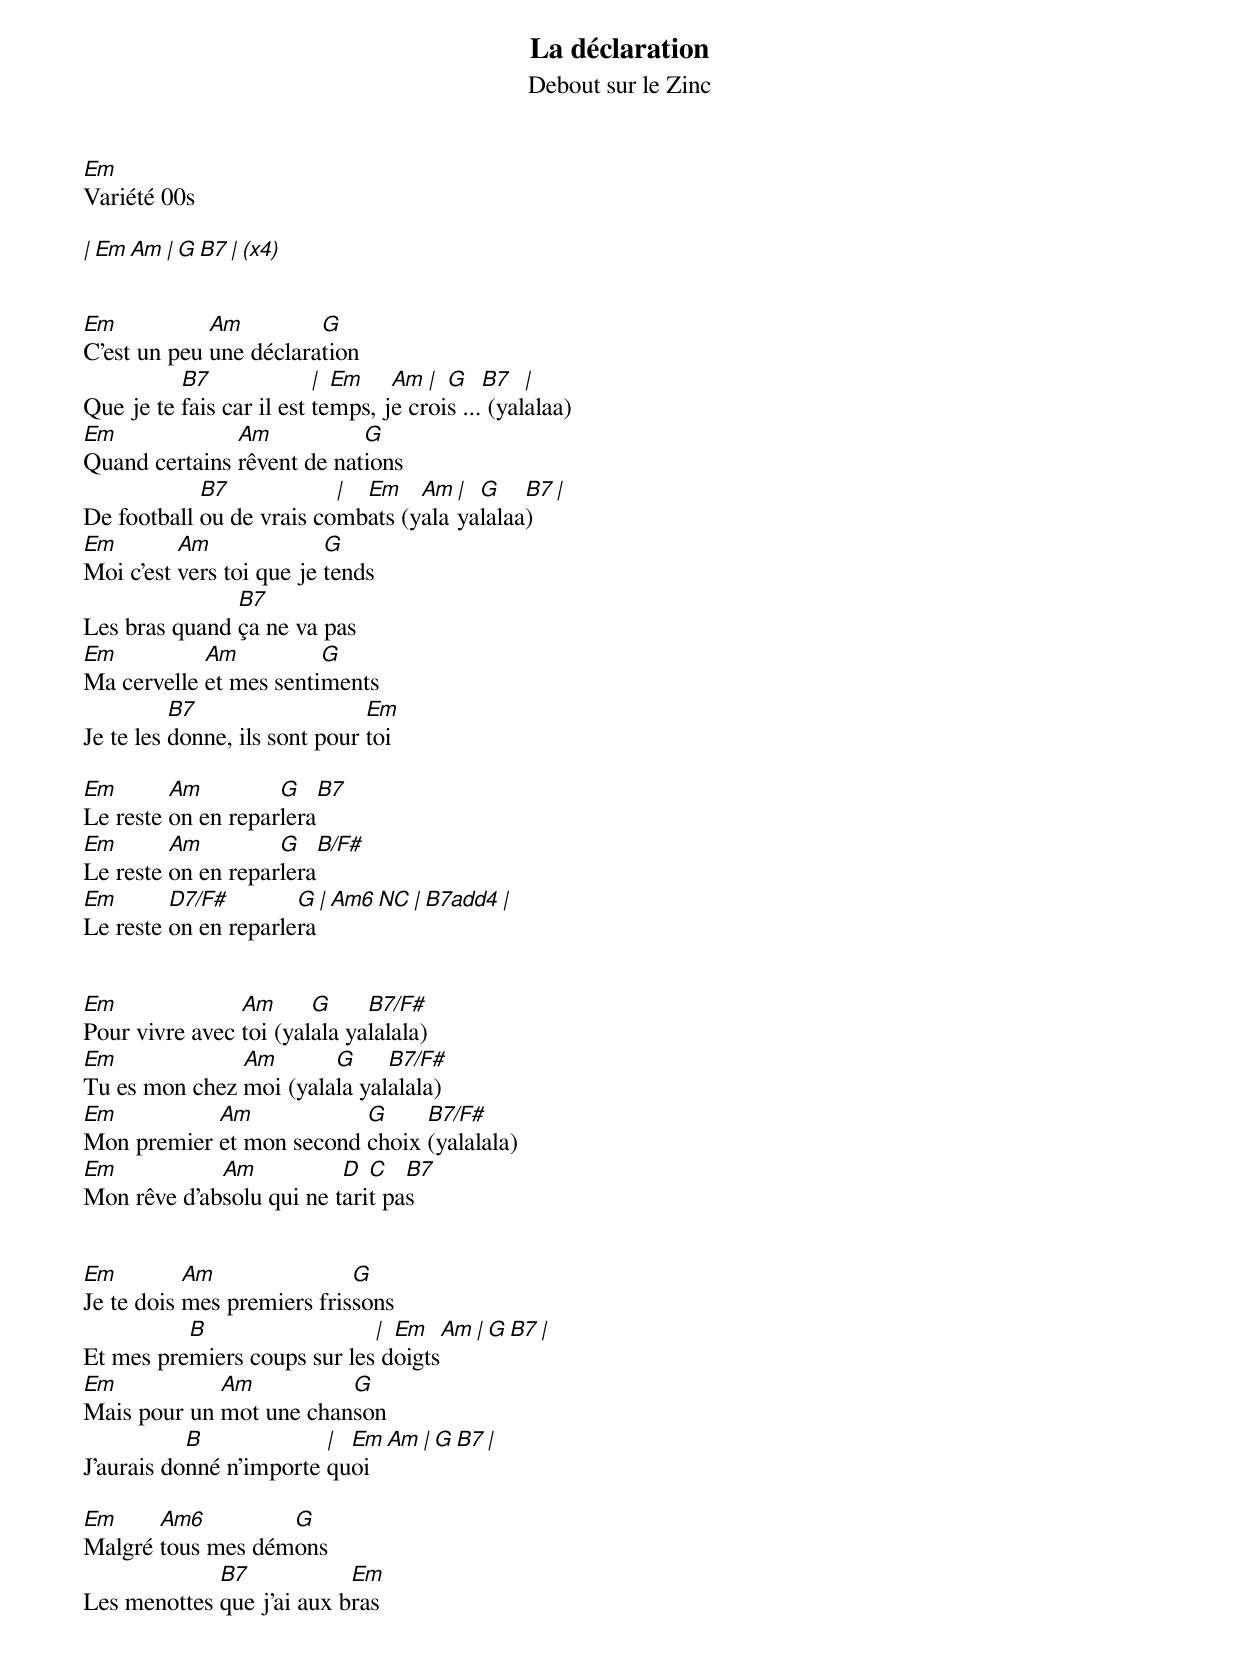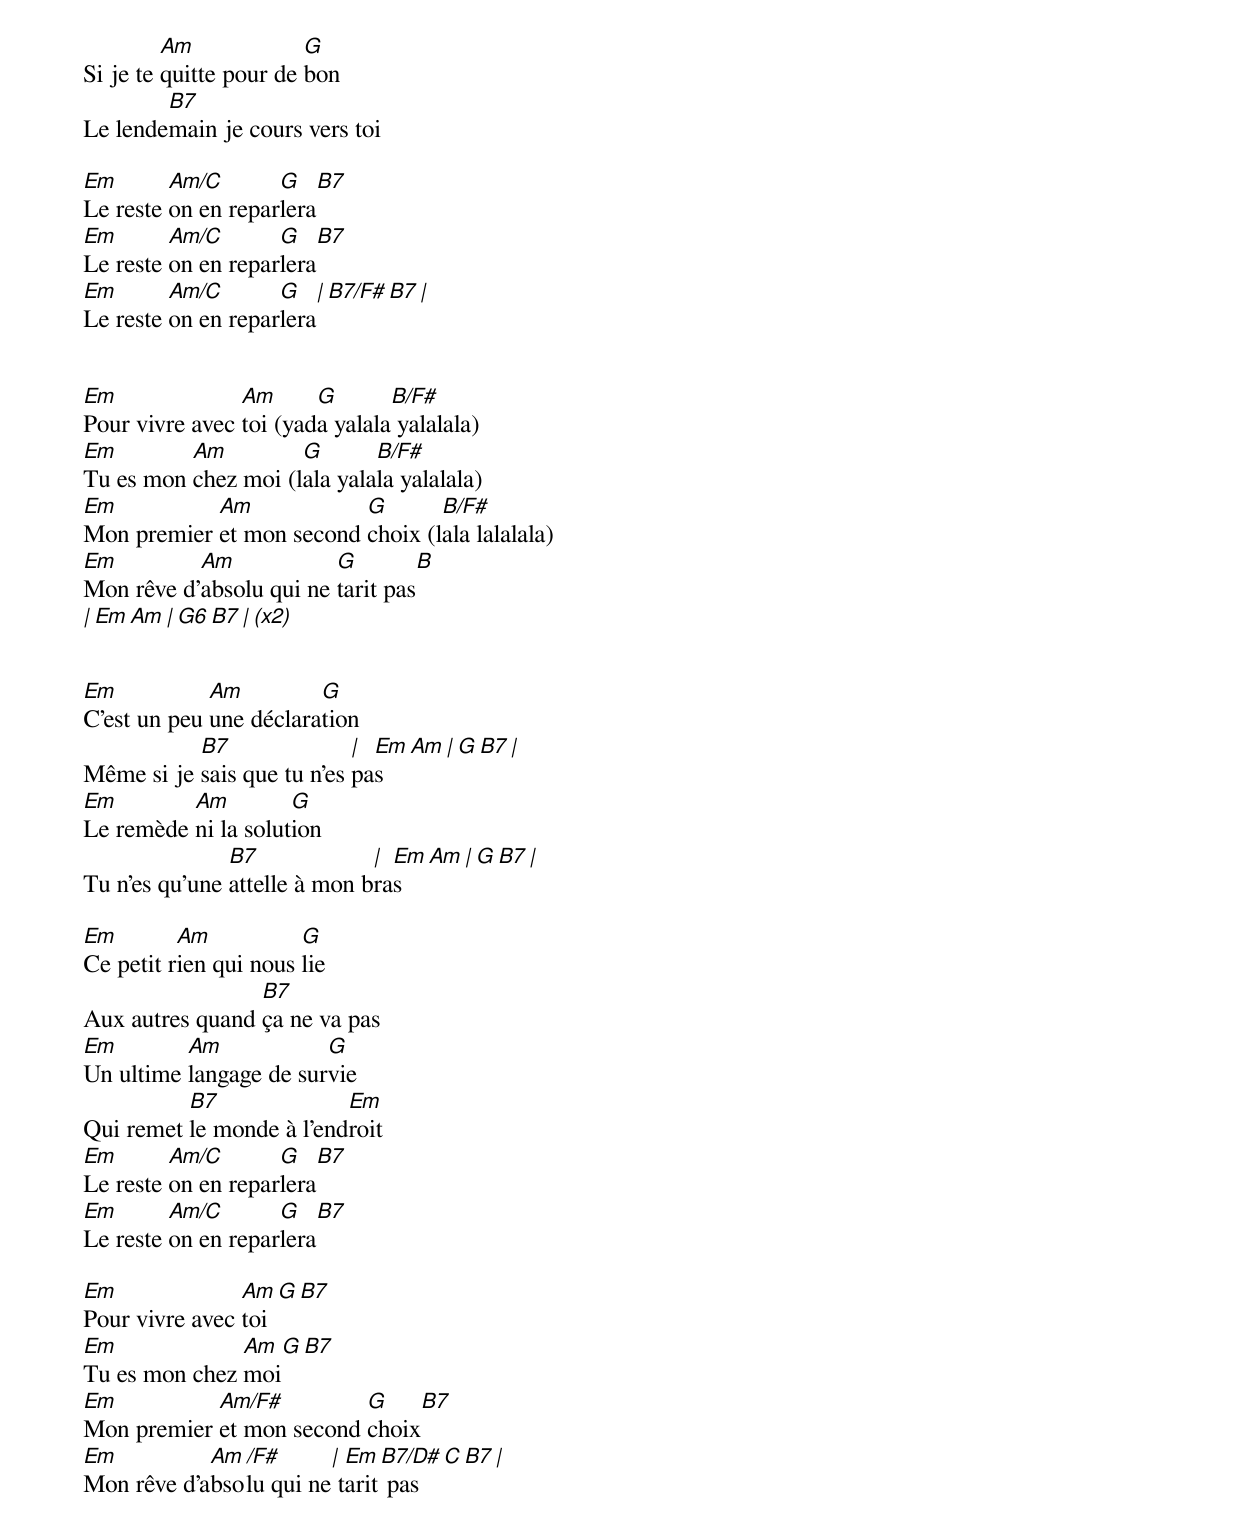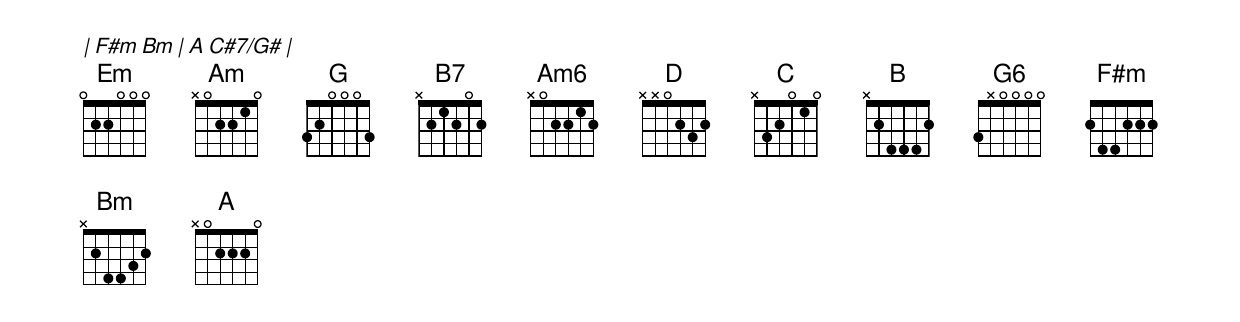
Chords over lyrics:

La déclaration
Debout sur le Zinc
Em
Variété 00s

| Em    Am  | G    B7   | (x4)


Em           Am         G
C'est un peu une déclaration
          B7              | Em    Am  | G    B7   |
Que je te fais car il est temps, je crois ... (yalalaa)
Em             Am           G
Quand certains rêvent de nations
            B7            | Em    Am  | G    B7   |
De football ou de vrais combats (yala yalalaa)
Em        Am              G
Moi c'est vers toi que je tends
               B7
Les bras quand ça ne va pas
Em          Am          G
Ma cervelle et mes sentiments
          B7                   Em
Je te les donne, ils sont pour toi

Em       Am         G       B7
Le reste on en reparlera
Em       Am         G       B/F#
Le reste on en reparlera
Em       D7/F#        G      | Am6 (NC) |  B7add4   |
Le reste on en reparlera


Em              Am      G     B7/F#
Pour vivre avec toi (yalala yalalala)
Em             Am       G     B7/F#
Tu es mon chez moi (yalala yalalala)
Em          Am            G     B7/F#
Mon premier et mon second choix (yalalala)
Em           Am           D  C   B7
Mon rêve d'absolu qui ne tarit pas


Em         Am               G
Je te dois mes premiers frissons
          B                  | Em     Am  | G    B7  |
Et mes premiers coups sur les doigts
Em           Am          G
Mais pour un mot une chanson
           B             | Em     Am  | G    B7  |
J'aurais donné n'importe quoi

Em     Am6         G
Malgré tous mes démons
             B7            Em
Les menottes que j'ai aux bras
         Am             G
Si je te quitte pour de bon
        B7
Le lendemain je cours vers toi

Em       Am/C       G       B7
Le reste on en reparlera
Em       Am/C       G       B7
Le reste on en reparlera
Em       Am/C       G      | B7/F#  B7 |
Le reste on en reparlera


Em              Am      G       B/F#
Pour vivre avec toi (yada yalala yalalala)
Em        Am         G       B/F#
Tu es mon chez moi (lala yalala yalalala)
Em          Am            G       B/F#
Mon premier et mon second choix (lala lalalala)
Em         Am            G          B
Mon rêve d'absolu qui ne tarit pas
| Em    Am  | G6   B7   | (x2)


Em           Am         G
C'est un peu une déclaration
           B7               | Em     Am  | G    B7  |
Même si je sais que tu n'es pas
Em        Am         G
Le remède ni la solution
               B7             | Em     Am  | G    B7  |
Tu n'es qu'une attelle à mon bras

Em        Am           G
Ce petit rien qui nous lie
                 B7
Aux autres quand ça ne va pas
Em        Am            G
Un ultime langage de survie
          B7              Em
Qui remet le monde à l'endroit
Em       Am/C       G     B7
Le reste on en reparlera
Em       Am/C       G     B7
Le reste on en reparlera

Em              Am      G     B7
Pour vivre avec toi
Em             Am      G     B7
Tu es mon chez moi
Em          Am/F#         G        B7
Mon premier et mon second choix
Em          Am /F#      | Em  B7/D#  C  B7 |
Mon rêve d'absolu qui ne tarit pas

| F#m    Bm  | A    C#7/G#   |
